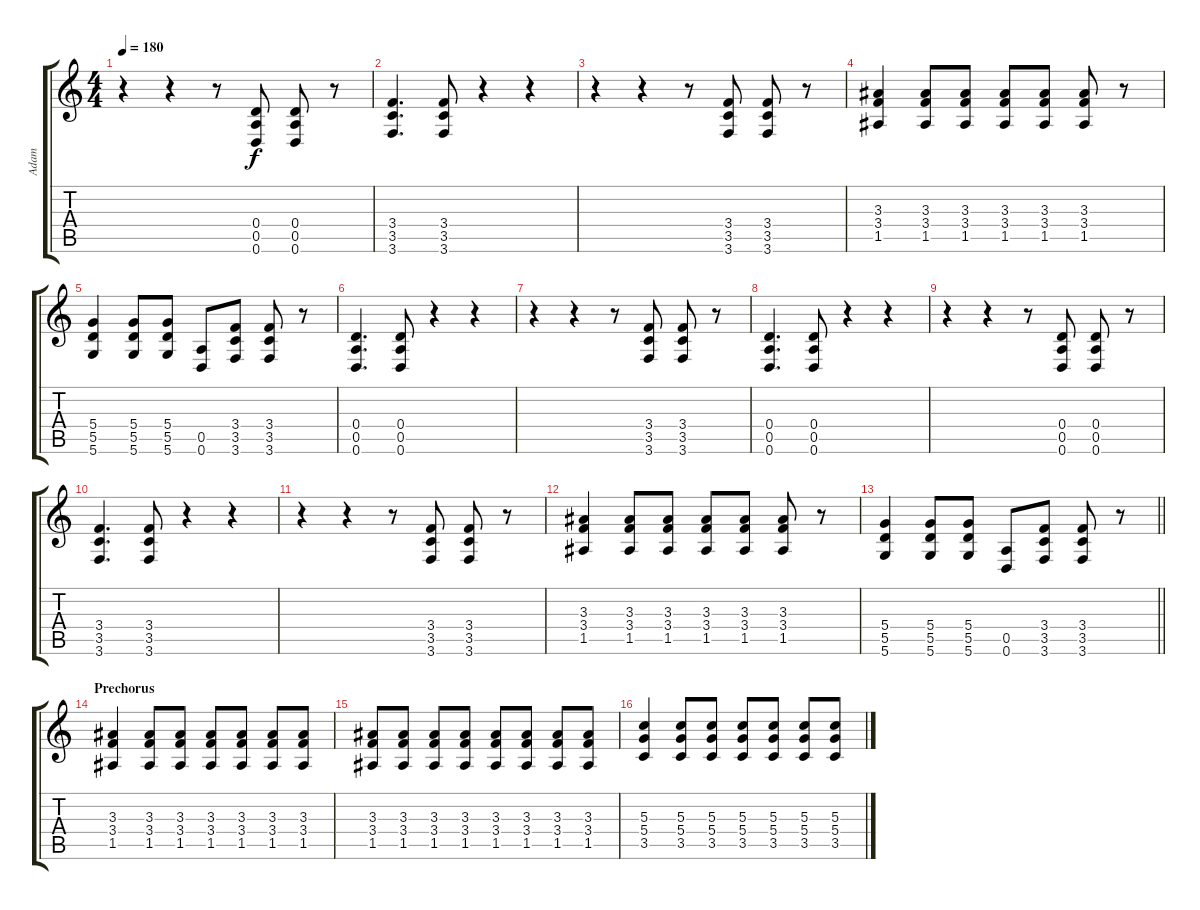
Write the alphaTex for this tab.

\track ("Adam" "Adam") {instrument distortionguitar}
\staff {score tabs}
\tuning (E4 B3 G3 D3 A2 D2) {hide}
\ts (4 4)
\tempo 180
\clef g2
\ks c
r.4{dy f} r.4 r.8 (0.4 0.5 0.6).8 (0.4 0.5 0.6).8 r.8 |
(3.4 3.5 3.6).4{d} (3.4 3.5 3.6).8 r.4 r.4 |
r.4 r.4 r.8 (3.4 3.5 3.6).8 (3.4 3.5 3.6).8 r.8 |
(3.3 3.4 1.5).4 (3.3 3.4 1.5).8 (3.3 3.4 1.5).8 (3.3 3.4 1.5).8 (3.3 3.4 1.5).8 (3.3 3.4 1.5).8 r.8 |
(5.4 5.5 5.6).4 (5.4 5.5 5.6).8 (5.4 5.5 5.6).8 (0.5 0.6).8 (3.4 3.5 3.6).8 (3.4 3.5 3.6).8 r.8 |
(0.4 0.5 0.6).4{d} (0.4 0.5 0.6).8 r.4 r.4 |
r.4 r.4 r.8 (3.4 3.5 3.6).8 (3.4 3.5 3.6).8 r.8 |
(0.4 0.5 0.6).4{d} (0.4 0.5 0.6).8 r.4 r.4 |
r.4 r.4 r.8 (0.4 0.5 0.6).8 (0.4 0.5 0.6).8 r.8 |
(3.4 3.5 3.6).4{d} (3.4 3.5 3.6).8 r.4 r.4 |
r.4 r.4 r.8 (3.4 3.5 3.6).8 (3.4 3.5 3.6).8 r.8 |
(3.3 3.4 1.5).4 (3.3 3.4 1.5).8 (3.3 3.4 1.5).8 (3.3 3.4 1.5).8 (3.3 3.4 1.5).8 (3.3 3.4 1.5).8 r.8 |
\barLineRight lightlight
(5.4 5.5 5.6).4 (5.4 5.5 5.6).8 (5.4 5.5 5.6).8 (0.5 0.6).8 (3.4 3.5 3.6).8 (3.4 3.5 3.6).8 r.8 |
\section ("" "Prechorus")
(3.3 3.4 1.5).4 (3.3 3.4 1.5).8 (3.3 3.4 1.5).8 (3.3 3.4 1.5).8 (3.3 3.4 1.5).8 (3.3 3.4 1.5).8 (3.3 3.4 1.5).8 |
(3.3 3.4 1.5).8 (3.3 3.4 1.5).8 (3.3 3.4 1.5).8 (3.3 3.4 1.5).8 (3.3 3.4 1.5).8 (3.3 3.4 1.5).8 (3.3 3.4 1.5).8 (3.3 3.4 1.5).8 |
(5.3 5.4 3.5).4 (5.3 5.4 3.5).8 (5.3 5.4 3.5).8 (5.3 5.4 3.5).8 (5.3 5.4 3.5).8 (5.3 5.4 3.5).8 (5.3 5.4 3.5).8
